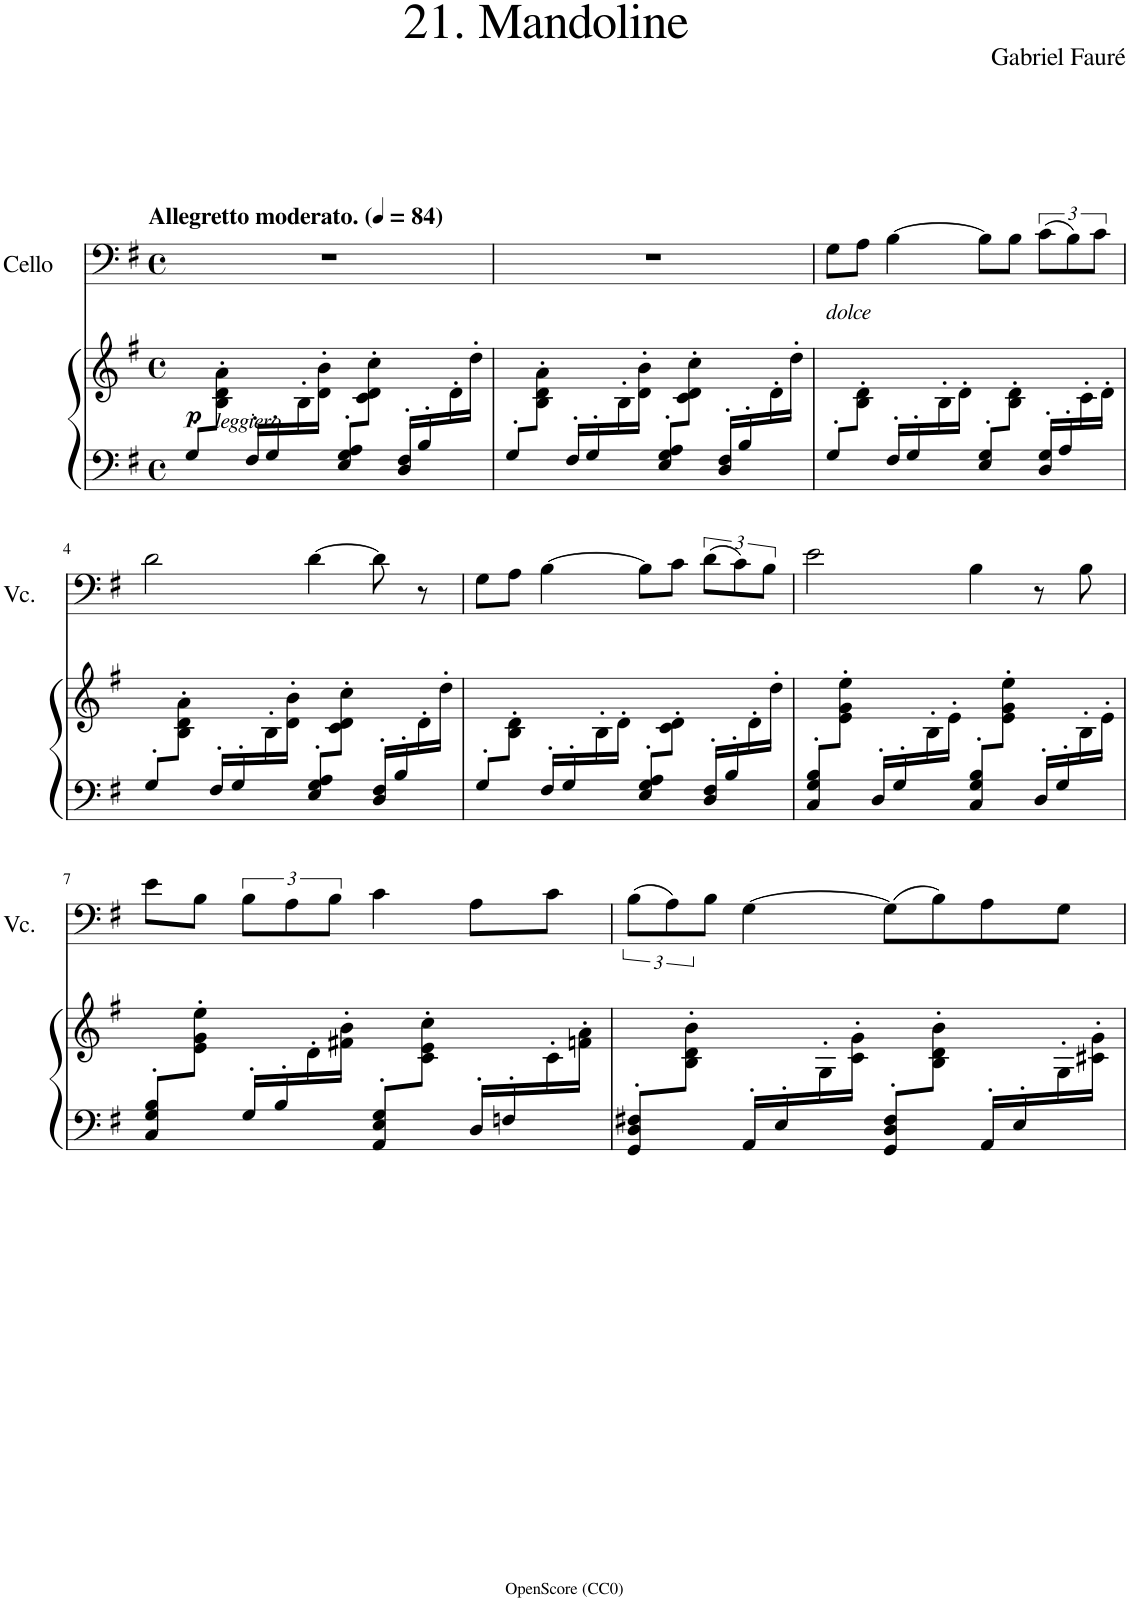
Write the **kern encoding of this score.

**kern	**kern	**dynam	**kern
*part2	*part2	*part2	*part1
*staff3	*staff2	*staff2/3	*staff1
*I"Piano	*	*	*I"Cello
*I'Pno	*	*	*
*clefF4	*clefG2	*	*clefF4
*k[f#]	*k[f#]	*	*k[f#]
*M4/4	*M4/4	*	*M4/4
*met(c)	*met(c)	*	*met(c)
*MM84	*MM84	*	*MM84
=1	=1	=1	=1
*^	*	*	*
!	!	!	!	!LO:TX:a:B:t=Allegretto moderato.
!	!	!	!LO:DY:b	!
8G'>/L	1ryy	8ryy	p	1r
!	!	!LO:TX:b:i:t=leggiero	!	!
8ryy	.	8B\' 8d\' 8a\'J	.	.
16F#'>/LL	.	8ryy	.	.
16G'>/	.	.	.	.
8ryy	.	16B'\	.	.
.	.	16d\' 16b\'JJ	.	.
8E/'> 8G/'> 8A/'>L	.	8ryy	.	.
8ryy	.	8c\' 8d\' 8cc\'J	.	.
16D/'> 16F#/'>LL	.	8ryy	.	.
16B'>/	.	.	.	.
8ryy	.	16d'\	.	.
.	.	16dd'\JJ	.	.
=2	=2	=2	=2	=2
8G'>/L	1ryy	8ryy	.	1r
8ryy	.	8B\' 8d\' 8a\'J	.	.
16F#'>/LL	.	8ryy	.	.
16G'>/	.	.	.	.
8ryy	.	16B'\	.	.
.	.	16d\' 16b\'JJ	.	.
8E/'> 8G/'> 8A/'>L	.	8ryy	.	.
8ryy	.	8c\' 8d\' 8cc\'J	.	.
16D/'> 16F#/'>LL	.	8ryy	.	.
16B'>/	.	.	.	.
8ryy	.	16d'\	.	.
.	.	16dd'\JJ	.	.
=3	=3	=3	=3	=3
!	!	!	!	!LO:TX:b:i:t=dolce
8G'>/L	1ryy	8ryy	.	8G\L
8ryy	.	8B\' 8d\'J	.	8A\J
16F#'>/LL	.	8ryy	.	[4B\
16G'>/	.	.	.	.
8ryy	.	16B'\	.	.
.	.	16d'\JJ	.	.
8E/'> 8G/'>L	.	8ryy	.	8B\L]
8ryy	.	8B\' 8d\'J	.	8B\J
16D/'> 16G/'>LL	.	8ryy	.	(12c\L
16A'>/	.	.	.	.
.	.	.	.	12B\)
8ryy	.	16c'\	.	.
.	.	.	.	12c\J
.	.	16d'\JJ	.	.
!!LO:LB:g=z
=4	=4	=4	=4	=4
8G'>/L	1ryy	8ryy	.	2d\
8ryy	.	8B\' 8d\' 8a\'J	.	.
16F#'>/LL	.	8ryy	.	.
16G'>/	.	.	.	.
8ryy	.	16B'\	.	.
.	.	16d\' 16b\'JJ	.	.
8E/'> 8G/'> 8A/'>L	.	8ryy	.	[4d\
8ryy	.	8c\' 8d\' 8cc\'J	.	.
16D/'> 16F#/'>LL	.	8ryy	.	8d\]
16B'>/	.	.	.	.
8ryy	.	16d'\	.	8r
.	.	16dd'\JJ	.	.
=5	=5	=5	=5	=5
8G'>/L	1ryy	8ryy	.	8G\L
8ryy	.	8B\' 8d\'J	.	8A\J
16F#'>/LL	.	8ryy	.	[4B\
16G'>/	.	.	.	.
8ryy	.	16B'\	.	.
.	.	16d'\JJ	.	.
8E/'> 8G/'> 8A/'>L	.	8ryy	.	8B\L]
8ryy	.	8c\' 8d\'J	.	8c\J
16D/'> 16F#/'>LL	.	8ryy	.	(12d\L
16B'>/	.	.	.	.
.	.	.	.	12c\)
8ryy	.	16d'\	.	.
.	.	.	.	12B\J
.	.	16dd'\JJ	.	.
=6	=6	=6	=6	=6
8C/'> 8G/'> 8B/'>L	1ryy	8ryy	.	2e\
8ryy	.	8e\' 8g\' 8ee\'J	.	.
16D'>/LL	.	8ryy	.	.
16G'>/	.	.	.	.
8ryy	.	16B'\	.	.
.	.	16e'\JJ	.	.
8C/'> 8G/'> 8B/'>L	.	8ryy	.	4B\
8ryy	.	8e\' 8g\' 8ee\'J	.	.
16D'>/LL	.	8ryy	.	8r
16G'>/	.	.	.	.
8ryy	.	16B'\	.	8B\
.	.	16e'\JJ	.	.
!!LO:LB:g=z
=7	=7	=7	=7	=7
8C/'> 8G/'> 8B/'>L	1ryy	8ryy	.	8e\L
8ryy	.	8e\' 8g\' 8ee\'J	.	8B\J
16G'>/LL	.	8ryy	.	12B\L
16B'>/	.	.	.	.
.	.	.	.	12A\
8ryy	.	16d'\	.	.
.	.	.	.	12B\J
.	.	16f#X\' 16b\'JJ	.	.
8AA/'> 8E/'> 8G/'>L	.	8ryy	.	4c\
8ryy	.	8c\' 8e\' 8cc\'J	.	.
16D'>/LL	.	8ryy	.	8A\L
16Fn'>/	.	.	.	.
8ryy	.	16c'\	.	8c\J
.	.	16fn\' 16a\'JJ	.	.
=8	=8	=8	=8	=8
8GG/'> 8D/'> 8F#X/'>L	1ryy	8ryy	.	(12B\L
.	.	.	.	12A\)
8ryy	.	8B\' 8d\' 8b\'J	.	.
.	.	.	.	12B\J
16AA'>/LL	.	8ryy	.	[4G\
16E'>/	.	.	.	.
8ryy	.	16G'\	.	.
.	.	16c\' 16g\'JJ	.	.
8GG/'> 8D/'> 8F#/'>L	.	8ryy	.	(8G\L]
8ryy	.	8B\' 8d\' 8b\'J	.	8B\)
16AA'>/LL	.	8ryy	.	8A\
16E'>/	.	.	.	.
8ryy	.	16G'\	.	8G\J
.	.	16c#X\' 16g\'JJ	.	.
*v	*v	*	*	*
=	=	=	=
*-	*-	*-	*-
